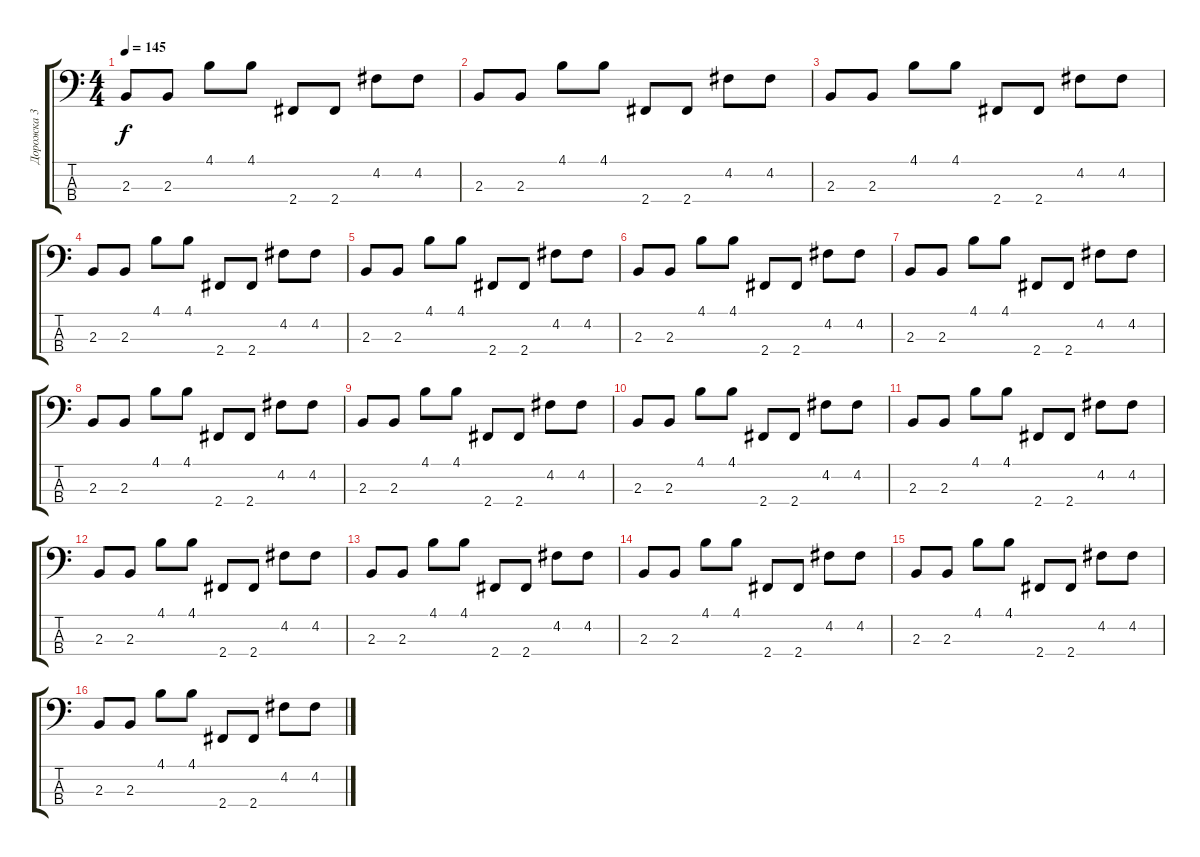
\track ("Дорожка 3" "Дорожка 3") {instrument electricbassfinger}
\staff {score tabs}
\tuning (G2 D2 A1 E1) {hide}
\ts (4 4)
\tempo 145
\clef f4
\ks c
2.3.8{dy f} 2.3.8 4.1.8 4.1.8 2.4.8 2.4.8 4.2.8 4.2.8 |
2.3.8 2.3.8 4.1.8 4.1.8 2.4.8 2.4.8 4.2.8 4.2.8 |
2.3.8 2.3.8 4.1.8 4.1.8 2.4.8 2.4.8 4.2.8 4.2.8 |
2.3.8 2.3.8 4.1.8 4.1.8 2.4.8 2.4.8 4.2.8 4.2.8 |
2.3.8 2.3.8 4.1.8 4.1.8 2.4.8 2.4.8 4.2.8 4.2.8 |
2.3.8 2.3.8 4.1.8 4.1.8 2.4.8 2.4.8 4.2.8 4.2.8 |
2.3.8 2.3.8 4.1.8 4.1.8 2.4.8 2.4.8 4.2.8 4.2.8 |
2.3.8 2.3.8 4.1.8 4.1.8 2.4.8 2.4.8 4.2.8 4.2.8 |
2.3.8 2.3.8 4.1.8 4.1.8 2.4.8 2.4.8 4.2.8 4.2.8 |
2.3.8 2.3.8 4.1.8 4.1.8 2.4.8 2.4.8 4.2.8 4.2.8 |
2.3.8 2.3.8 4.1.8 4.1.8 2.4.8 2.4.8 4.2.8 4.2.8 |
2.3.8 2.3.8 4.1.8 4.1.8 2.4.8 2.4.8 4.2.8 4.2.8 |
2.3.8 2.3.8 4.1.8 4.1.8 2.4.8 2.4.8 4.2.8 4.2.8 |
2.3.8 2.3.8 4.1.8 4.1.8 2.4.8 2.4.8 4.2.8 4.2.8 |
2.3.8 2.3.8 4.1.8 4.1.8 2.4.8 2.4.8 4.2.8 4.2.8 |
2.3.8 2.3.8 4.1.8 4.1.8 2.4.8 2.4.8 4.2.8 4.2.8
